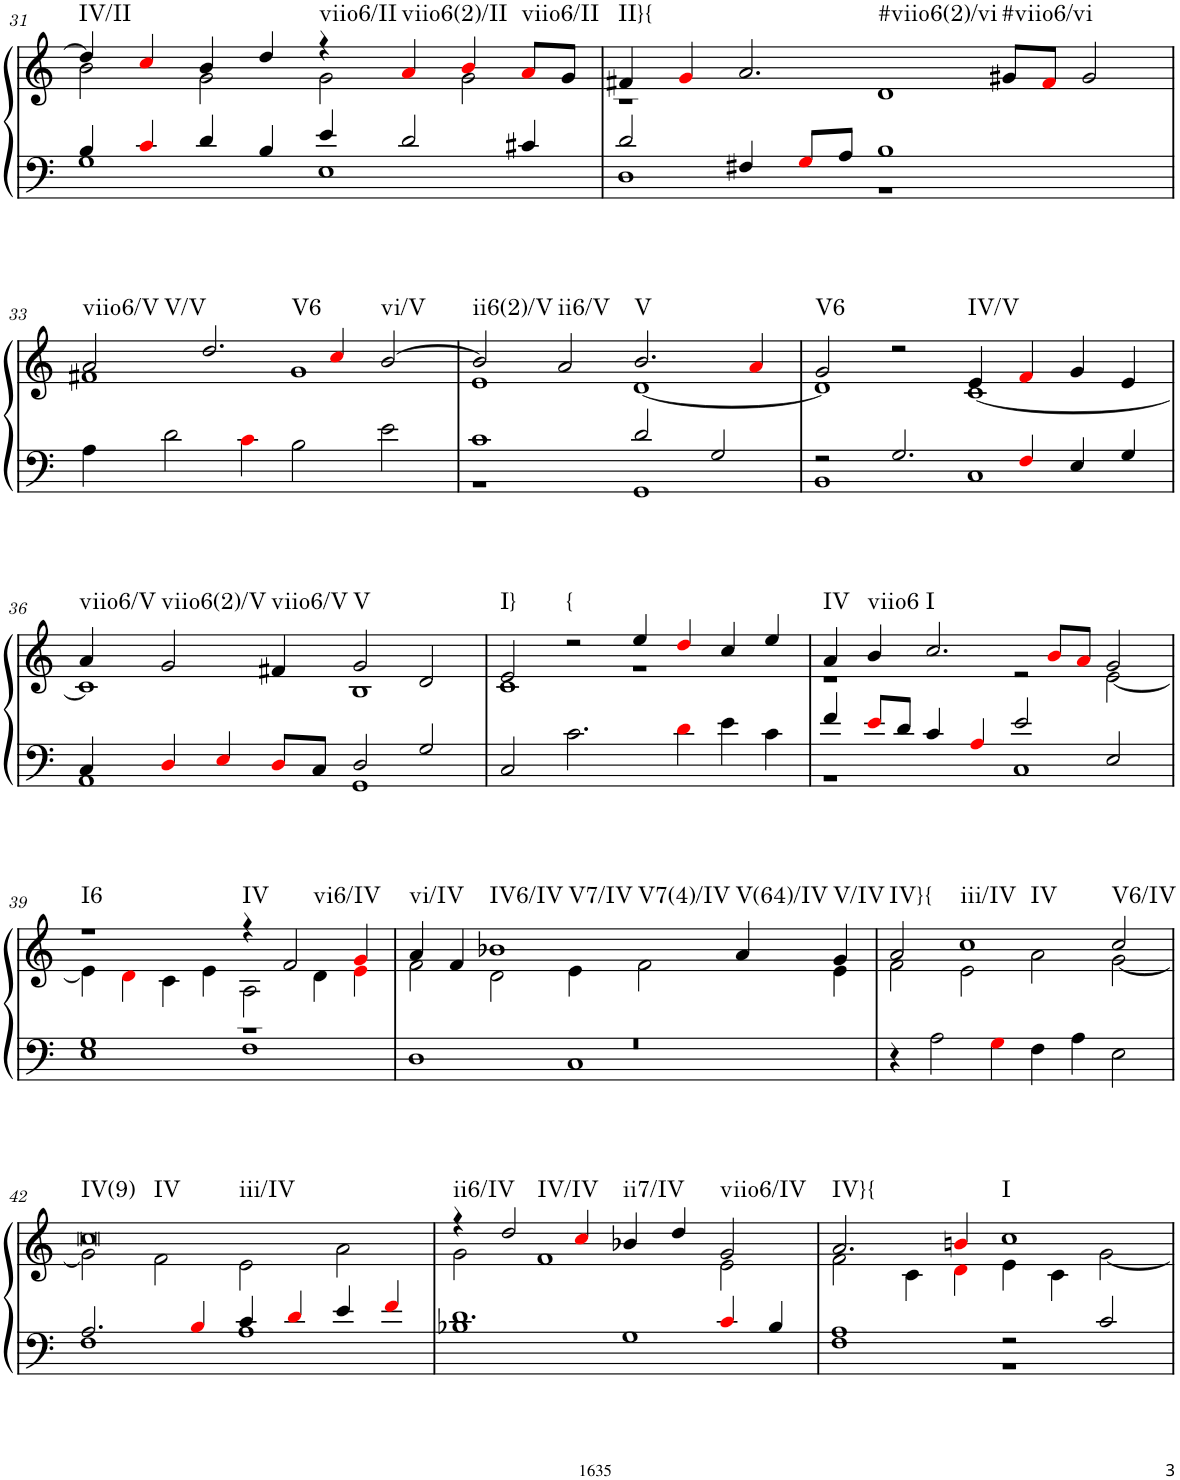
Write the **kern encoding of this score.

**kern	**kern	**harte
*part1	*part1	*part1
*staff2	*staff1	*
*I"Organ	*	*
*I'Org.	*	*
!!LO:PB:g=z
*clefF4	*clefG2	*
*k[]	*k[]	*
*M4/2	*M4/2	*
=31	=31	=31
*^	*^	*
!	!	!	!	!LO:H:kt=IV/II
4B/	1G	4dd/]	2b\	N
4ci/	.	4cci/	.	.
4d/	.	4b/	2g\	.
4B/	.	4dd/	.	.
!	!	!	!	!LO:H:kt=viio6/II
4e/	1E	4r	2g\	N
!	!	!	!	!LO:H:kt=viio6(2)/II
2d/	.	4ai/	.	N
.	.	4bi/	2g\	.
!	!	!	!	!LO:H:kt=viio6/II
4c#X/	.	8ai/L	.	N
.	.	8g/J	.	.
=32	=32	=32	=32	=32
!	!	!	!	!LO:H:kt=II}{
2d/	1D	4f#X/	1r	N
.	.	4gi/	.	.
!	!	!	!	!LO:H:kt=#viio6(2)/vi
4F#X/	.	2.a/	.	N
8Gi/L	.	.	.	.
8A/J	.	.	.	.
1B	1r	.	1d	.
!	!	!	!	!LO:H:kt=#viio6/vi
.	.	8g#X/L	.	N
.	.	8f#i/J	.	.
.	.	2g#/	.	.
*v	*v	*	*	*
!!LO:LB:g=z	!!
=33	=33	=33	=33
!	!	!	!LO:H:n=1:kt=viio6/V
!	!	!	!LO:H:n=2:kt=V/V
4A\	2a/	1f#X	N N
2d\	.	.	.
!	!	!	!LO:H:kt=V6
.	2.dd/	.	N
4ci\	.	.	.
2B\	.	1g	.
.	4cci/	.	.
!	!	!	!LO:H:kt=vi/V
2e\	[2b/	.	N
=34	=34	=34	=34
*^	*	*	*
!	!	!	!	!LO:H:kt=ii6(2)/V
1c	1r	2b/]	1e	N
!	!	!	!	!LO:H:kt=ii6/V
.	.	2a/	.	N
!	!	!	!	!LO:H:kt=V
2d/	1GG	2.b/	[1d	N
2G/	.	.	.	.
.	.	4ai/	.	.
=35	=35	=35	=35	=35
!	!	!	!	!LO:H:kt=V6
2r	1BB	2g/	1d]	N
2.G/	.	2r	.	.
!	!	!	!	!LO:H:kt=IV/V
.	1C	4e/	[1c	N
4Fi/	.	4fi/	.	.
4E/	.	4g/	.	.
4G/	.	4e/	.	.
!!LO:LB:g=z	!!
=36	=36	=36	=36	=36
!	!	!	!	!LO:H:kt=viio6/V
4C/	1AA	4a/	1c]	N
!	!	!	!	!LO:H:kt=viio6(2)/V
4Di/	.	2g/	.	N
4Ei/	.	.	.	.
!	!	!	!	!LO:H:kt=viio6/V
8Di/L	.	4f#X/	.	N
8C/J	.	.	.	.
!	!	!	!	!LO:H:kt=V
2D/	1GG	2g/	1B	N
2G/	.	2d/	.	.
*v	*v	*	*	*
=37	=37	=37	=37
!	!	!	!LO:H:kt=I}
2C/	2e/	1c	N
!	!	!	!LO:H:kt={
2.c\	2r	.	N
.	4ee/	1r	.
4di\	4ddi/	.	.
4e\	4cc/	.	.
4c\	4ee/	.	.
=38	=38	=38	=38
*^	*	*	*
!	!	!	!	!LO:H:kt=IV
4f/	1r	4a/	1r	N
!	!	!	!	!LO:H:kt=viio6
8ei/L	.	4b/	.	N
8d/J	.	.	.	.
!	!	!	!	!LO:H:kt=I
4c/	.	2.cc/	.	N
4Ai/	.	.	.	.
2e/	1C	.	2r	.
.	.	8bi/L	.	.
.	.	8ai/J	.	.
2E/	.	2g/	[2e\	.
!!LO:LB:g=z	!!
=39	=39	=39	=39	=39
!	!	!	!	!LO:H:kt=I6
1G	1E	1r	4e\]	N
.	.	.	4di\	.
.	.	.	4c\	.
.	.	.	4e\	.
!	!	!	!	!LO:H:kt=IV
1r	1F	4r	2A\	N
!	!	!	!	!LO:H:kt=vi6/IV
.	.	2f/	.	N
.	.	.	4d\	.
.	.	4gi/	4ei\	.
=40	=40	=40	=40	=40
!	!	!	!	!LO:H:kt=vi/IV
0r	1D	4a/	2f\	N
.	.	4f/	.	.
!	!	!	!	!LO:H:n=1:kt=IV6/IV
!	!	!	!	!LO:H:n=2:kt=V7/IV
!	!	!	!	!LO:H:n=3:kt=V7(4)/IV
.	.	1b-X	2d\	N N N
.	1C	.	4e\	.
.	.	.	2f\	.
!	!	!	!	!LO:H:kt=V(64)/IV
.	.	4a/	.	N
!	!	!	!	!LO:H:kt=V/IV
.	.	4g/	4e\	N
*v	*v	*	*	*
=41	=41	=41	=41
!	!	!	!LO:H:kt=IV}{
4r	2a/	2f\	N
2A\	.	.	.
!	!	!	!LO:H:n=1:kt=iii/IV
!	!	!	!LO:H:n=2:kt=IV
.	1cc	2e\	N N
4Gi\	.	.	.
4F\	.	2a\	.
4A\	.	.	.
!	!	!	!LO:H:kt=V6/IV
2E\	2cc/	[2g\	N
!!LO:LB:g=z	!!
=42	=42	=42	=42
*^	*	*	*
!	!	!	!	!LO:H:n=1:kt=IV(9)
!	!	!	!	!LO:H:n=2:kt=IV
!	!	!	!	!LO:H:n=3:kt=iii/IV
2.A/	1F	0cc	2g\]	N N N
.	.	.	2f\	.
4Bi/	.	.	.	.
4c/	1A	.	2e\	.
4di/	.	.	.	.
4e/	.	.	2a\	.
4fi/	.	.	.	.
=43	=43	=43	=43	=43
!	!	!	!	!LO:H:kt=ii6/IV
1.d	1B-X	4r	2g\	N
!	!	!	!	!LO:H:kt=IV/IV
.	.	2dd/	.	N
.	.	.	1f	.
.	.	4cci/	.	.
!	!	!	!	!LO:H:kt=ii7/IV
.	1G	4b-X/	.	N
.	.	4dd/	.	.
!	!	!	!	!LO:H:kt=viio6/IV
4ci/	.	2g/	2e\	N
4B-/	.	.	.	.
=44	=44	=44	=44	=44
!	!	!	!	!LO:H:kt=IV}{
1A	1F	2.a/	2f\	N
.	.	.	4c\	.
.	.	4bni/	4di\	.
!	!	!	!	!LO:H:kt=I
2r	1r	1cc	4e\	N
.	.	.	4c\	.
2c/	.	.	[2g\	.
*v	*v	*	*	*
*	*v	*v	*
=	=	=
*-	*-	*-
